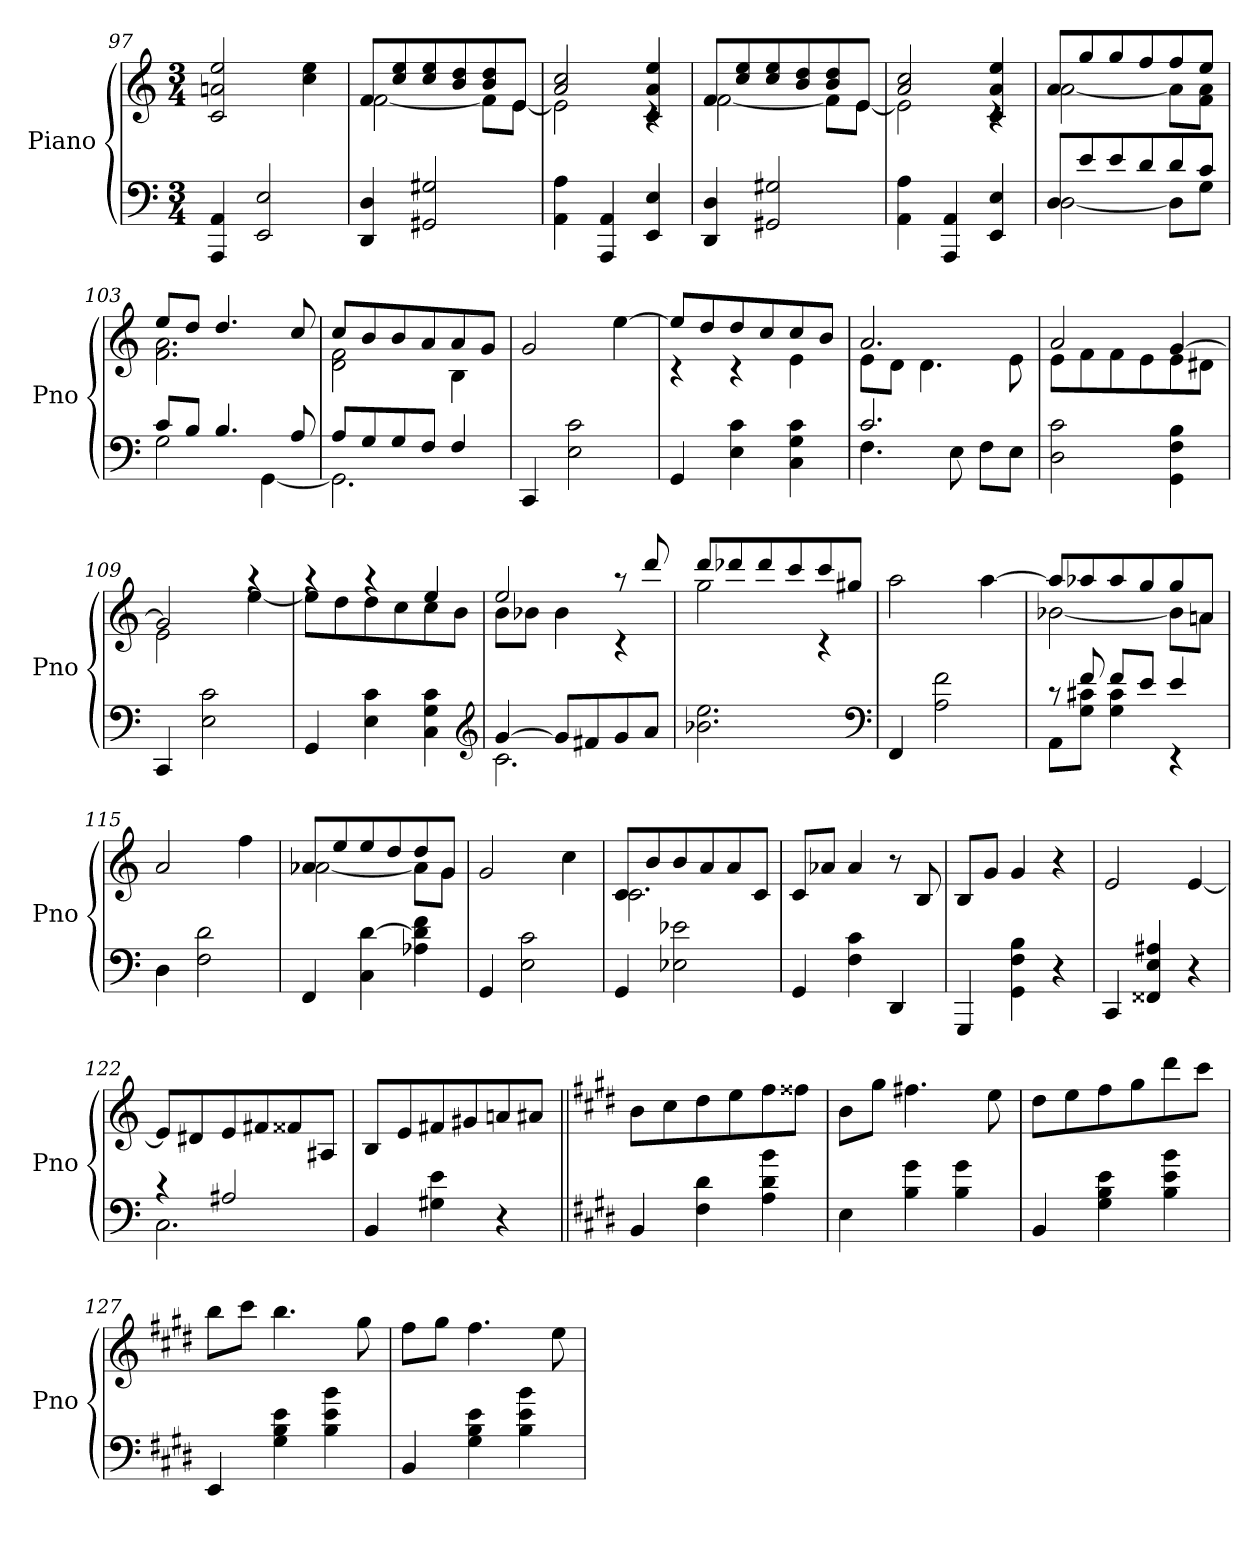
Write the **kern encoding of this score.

**kern	**kern
*part1	*part1
*staff2	*staff1
*I"Piano	*
*I'Pno	*
*clefF4	*clefG2
*k[]	*k[]
*M3/4	*M3/4
=97	=97
4AAA 4AA	2c 2an 2ee
2EE 2E	.
.	4cc 4ee
=98	=98
*	*^
4DD 4D	8fL	[2f
.	8cc 8ee	.
2GG#X 2G#X	8cc 8ee	.
.	8b 8dd	.
.	8b 8dd	8fL]
.	8eJ	[8eJ
=99	=99	=99
4AA 4A	2a 2cc	2e]
4AAA 4AA	.	.
4EE 4E	4c 4a 4ee	4rc
=100	=100	=100
4DD 4D	8fL	[2f
.	8cc 8ee	.
2GG#X 2G#X	8cc 8ee	.
.	8b 8dd	.
.	8b 8dd	8fL]
.	8eJ	[8eJ
=101	=101	=101
4AA 4A	2a 2cc	2e]
4AAA 4AA	.	.
4EE 4E	4c 4a 4ee	4rc
=102	=102	=102
*^	*	*
8DL	[2D	8aL	[2a
8e	.	8gg	.
8e	.	8gg	.
8d	.	8ff	.
8d	8DL]	8ff	8aL]
8cJ	8GJ	8eeJ	8f 8aJ
=103	=103	=103	=103
8cL	2G	8eeL	2.f 2.a
8BJ	.	8ddJ	.
4.B	.	4.dd	.
.	[4GG	.	.
8A	.	8cc	.
=104	=104	=104	=104
8AL	2.GG]	8ccL	2d 2f
8G	.	8b	.
8G	.	8b	.
8FJ	.	8a	.
4F	.	8a	4B
.	.	8gJ	.
*v	*v	*	*
*	*v	*v
=105	=105
4CC	2g
2E 2c	.
.	[4ee
=106	=106
*	*^
4GG	8eeL]	4rc
.	8dd	.
4E 4c	8dd	4rc
.	8cc	.
4C 4G 4c	8cc	4e
.	8bJ	.
=107	=107	=107
*^	*	*
2.c	4.F	2.a	8eL
.	.	.	8dJ
.	.	.	4.d
.	8E	.	.
.	8FL	.	.
.	8EJ	.	8e
*v	*v	*	*
=108	=108	=108
2D 2c	2a	8eL
.	.	8f
.	.	8f
.	.	8e
4GG 4F 4B	[4g	8e
.	.	8d#XJ
=109	=109	=109
4CC	2g]	2e
2E 2c	.	.
.	4raa	[4ee
=110	=110	=110
4GG	4raa	8eeL]
.	.	8dd
4E 4c	4raa	8dd
.	.	8cc
4C 4G 4c	4ee	8cc
.	.	8bJ
*clefG2	*	*
=111	=111	=111
*^	*	*
[4g	2.c	2ee	8bL
.	.	.	8b-XJ
8gL]	.	.	4b-
8f#X	.	.	.
8g	.	8raa	4rc
8aJ	.	8ddd	.
*v	*v	*	*
=112	=112	=112
2.b-X 2.ee	8dddL	2gg
.	8ddd-X	.
.	8ddd-	.
.	8ccc	.
.	8ccc	4rc
.	8gg#XJ	.
*	*v	*v
*clefF4	*
=113	=113
4FF	2aa
2A 2f	.
.	[4aa
=114	=114
*^	*^
8rc	8AAL	8aaL]	[2b-X
8f	8G 8c#XJ	8aa-X	.
8fL	4G 4c#	8aa-	.
8eJ	.	8gg	.
4e	4rEE	8gg	8b-L]
.	.	8anJ	8aJ
*v	*v	*	*
*	*v	*v
=115	=115
4D	2a
2F 2d	.
.	4ff
=116	=116
*	*^
4FF	8a-XL	[2a-X
.	8ee	.
4C [4d	8ee	.
.	8dd	.
4A-X 4d] 4f	8dd	8a-L]
.	8gJ	8gJ
*	*v	*v
=117	=117
4GG	2g
2E 2c	.
.	4cc
=118	=118
*	*^
4GG	8cL	2.c
.	8b	.
2E-X 2e-X	8b	.
.	8a	.
.	8a	.
.	8cJ	.
*	*v	*v
=119	=119
4GG	8cL
.	8a-XJ
4F 4c	4a-
4DD	8r
.	8B
=120	=120
4GGG	8BL
.	8gJ
4GG 4F 4B	4g
4r	4r
=121	=121
4CC	2e
4FF##X 4E 4A#X	.
4r	[4e
=122	=122
*^	*
4rc	2.C	8eL]
.	.	8d#X
2A#X	.	8e
.	.	8f#X
.	.	8f##X
.	.	8A#XJ
*v	*v	*
=123	=123
4BB	8BL
.	8e
4G#X 4e	8f#X
.	8g#X
4r	8an
.	8a#XJ
=124||	=124||
*k[f#c#g#d#]	*k[f#c#g#d#]
4BB	8bL
.	8cc#
4F# 4d#	8dd#
.	8ee
4A 4d# 4b	8ff#
.	8ff##XJ
=125	=125
4E	8bL
.	8gg#J
4B 4g#	4.ff#X
4B 4g#	.
.	8ee
=126	=126
4BB	8dd#L
.	8ee
4G# 4B 4e	8ff#
.	8gg#
4B 4e 4b	8ddd#
.	8ccc#J
=127	=127
4EE	8bbL
.	8ccc#J
4G# 4B 4e	4.bb
4B 4e 4b	.
.	8gg#
=128	=128
4BB	8ff#L
.	8gg#J
4G# 4B 4e	4.ff#
4B 4e 4b	.
.	8ee
=	=
*-	*-
